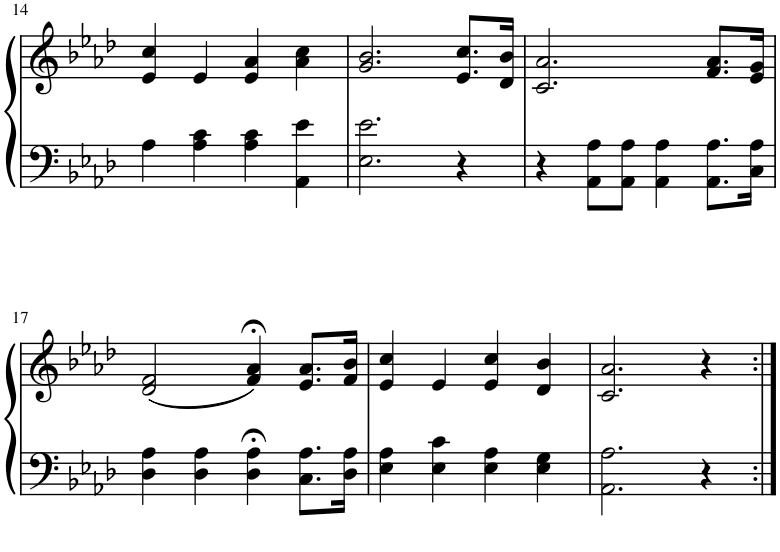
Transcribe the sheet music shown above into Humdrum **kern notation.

**kern	**kern
*part1	*part1
*staff2	*staff1
*I"Piano	*
*I'Pno.	*
!!LO:PB:g=z
*clefF4	*clefG2
*k[b-e-a-d-]	*k[b-e-a-d-]
*M4/4	*M4/4
=14	=14
4A-\	4e-/ 4cc/
4A-\ 4c\	4e-/
4A-\ 4c\	4e-/ 4a-/
4AA-\ 4e-\	4a-\ 4cc\
=15	=15
2.E-\ 2.e-\	2.g/ 2.b-/
4r	8.e-/ 8.cc/L
.	16d-/ 16b-/Jk
=16	=16
4r	2.c/ 2.a-/
8AA-\ 8A-\L	.
8AA-\ 8A-\J	.
4AA-\ 4A-\	.
8.AA-\ 8.A-\L	8.f/ 8.a-/L
16C\ 16A-\Jk	16e-/ 16g/Jk
!!LO:LB:g=z
=17	=17
4D-\ 4A-\	(2d-/ 2f/
4D-\ 4A-\	.
4D-\;< 4A-\;<	4f/;< 4a-/;<)
8.C\ 8.A-\L	8.e-/ 8.a-/L
16D-\ 16A-\Jk	16f/ 16b-/Jk
=18	=18
4E-\ 4A-\	4e-/ 4cc/
4E-\ 4c\	4e-/
4E-\ 4A-\	4e-/ 4cc/
4E-\ 4G\	4d-/ 4b-/
=19	=19
2.AA-\ 2.A-\	2.c/ 2.a-/
4r	4r
=:|!	=:|!
*-	*-
